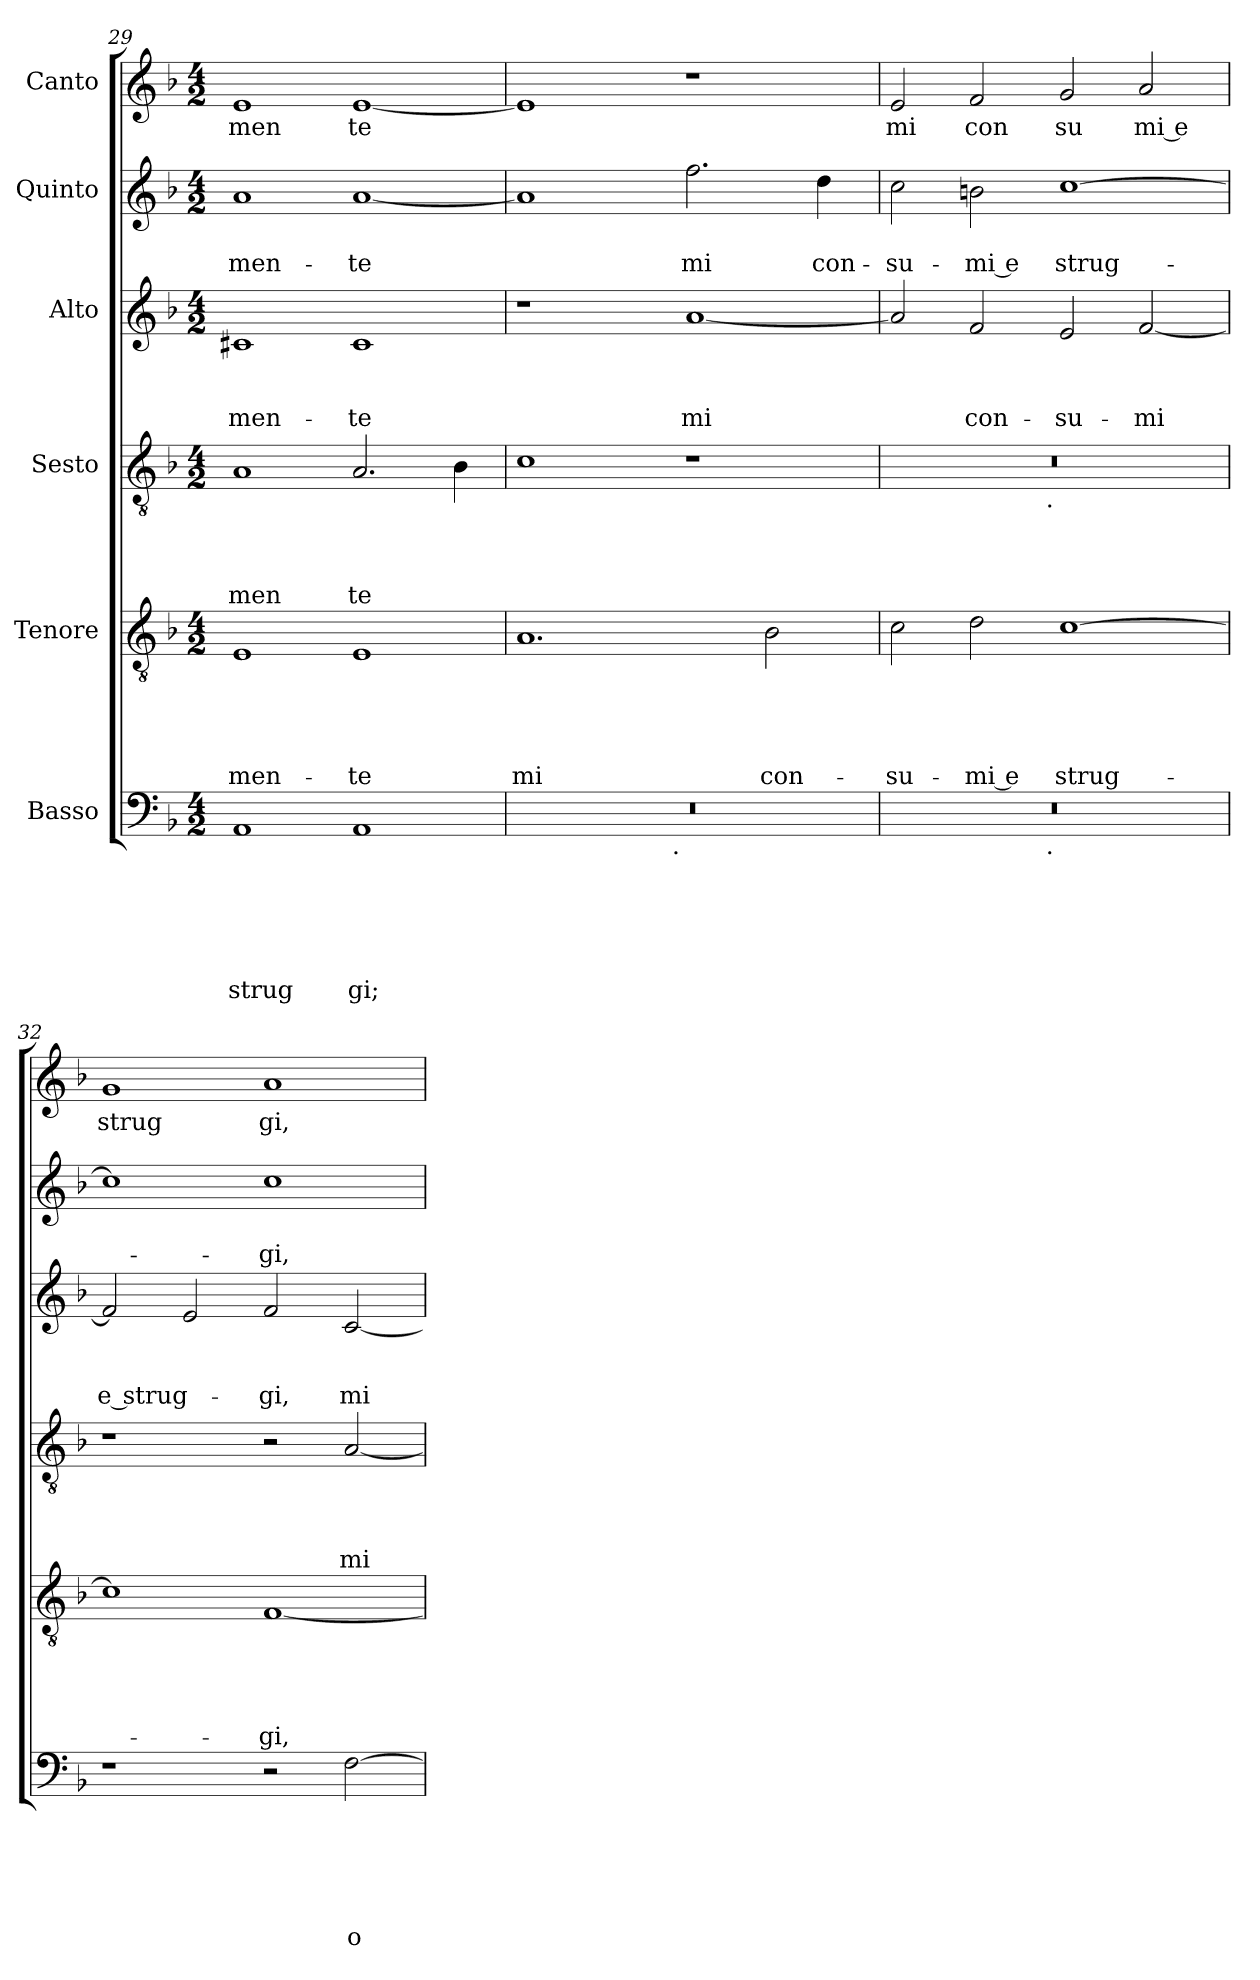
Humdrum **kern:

**kern	**text	**text	**text	**text	**text	**text	**kern	**text	**text	**text	**text	**text	**kern	**text	**text	**text	**text	**kern	**text	**text	**text	**kern	**text	**text	**kern	**text
*part6	*part6	*part6	*part6	*part6	*part6	*part6	*part5	*part5	*part5	*part5	*part5	*part5	*part4	*part4	*part4	*part4	*part4	*part3	*part3	*part3	*part3	*part2	*part2	*part2	*part1	*part1
*staff6	*staff6	*staff6	*staff6	*staff6	*staff6	*staff6	*staff5	*staff5	*staff5	*staff5	*staff5	*staff5	*staff4	*staff4	*staff4	*staff4	*staff4	*staff3	*staff3	*staff3	*staff3	*staff2	*staff2	*staff2	*staff1	*staff1
*I"Basso	*	*	*	*	*	*	*I"Tenore	*	*	*	*	*	*I"Sesto	*	*	*	*	*I"Alto	*	*	*	*I"Quinto	*	*	*I"Canto	*
*clefF4	*	*	*	*	*	*	*clefGv2	*	*	*	*	*	*clefGv2	*	*	*	*	*clefG2	*	*	*	*clefG2	*	*	*clefG2	*
*k[b-]	*	*	*	*	*	*	*k[b-]	*	*	*	*	*	*k[b-]	*	*	*	*	*k[b-]	*	*	*	*k[b-]	*	*	*k[b-]	*
*F:	*	*	*	*	*	*	*F:	*	*	*	*	*	*F:	*	*	*	*	*F:	*	*	*	*F:	*	*	*F:	*
*M4/2	*	*	*	*	*	*	*M4/2	*	*	*	*	*	*M4/2	*	*	*	*	*M4/2	*	*	*	*M4/2	*	*	*M4/2	*
=29	=29	=29	=29	=29	=29	=29	=29	=29	=29	=29	=29	=29	=29	=29	=29	=29	=29	=29	=29	=29	=29	=29	=29	=29	=29	=29
!	!	!	!	!	!	!LO:LY:b	!	!	!	!	!	!LO:LY:b	!	!	!	!	!LO:LY:b	!	!	!	!LO:LY:b	!	!	!LO:LY:b	!	!LO:LY:b
1AA	.	.	.	.	.	strug	1E	.	.	.	.	-men-	1A	.	.	.	men	1c#X	.	.	-men-	1a	.	-men-	1e	men
!	!	!	!	!	!	!LO:LY:b	!	!	!	!	!	!LO:LY:b	!	!	!	!	!LO:LY:b	!	!	!	!LO:LY:b	!	!	!LO:LY:b	!	!LO:LY:b
1AA	.	.	.	.	.	gi;	1E	.	.	.	.	-te	2.A/	.	.	.	te	1c#	.	.	-te	[<1a	.	-te	[<1e	te
.	.	.	.	.	.	.	.	.	.	.	.	.	4B-\	.	.	.	.	.	.	.	.	.	.	.	.	.
=30	=30	=30	=30	=30	=30	=30	=30	=30	=30	=30	=30	=30	=30	=30	=30	=30	=30	=30	=30	=30	=30	=30	=30	=30	=30	=30
!	!	!	!	!	!	!	!	!	!	!	!	!LO:LY:b	!	!	!	!	!	!	!	!	!	!	!	!	!	!
*^	*	*	*	*	*	*	*	*	*	*	*	*	*	*	*	*	*	*	*	*	*	*	*	*	*	*
0r	2ryy	.	.	.	.	.	.	1.A	.	.	.	.	mi	1c	.	.	.	.	1r	.	.	.	1a]	.	.	1e]	.
.	4...ryy	.	.	.	.	.	.	.	.	.	.	.	.	.	.	.	.	.	.	.	.	.	.	.	.	.	.
!	!LO:TX:b:t=.	!	!	!	!	!	!	!	!	!	!	!	!	!	!	!	!	!	!	!	!	!	!	!	!	!	!
.	1ryy	.	.	.	.	.	.	.	.	.	.	.	.	.	.	.	.	.	.	.	.	.	.	.	.	.	.
!	!	!	!	!	!	!	!	!	!	!	!	!	!	!	!	!	!	!	!	!	!	!LO:LY:b	!	!	!LO:LY:b	!	!
.	.	.	.	.	.	.	.	.	.	.	.	.	.	1r	.	.	.	.	[<1a	.	.	mi	2.ff\	.	mi	1r	.
!	!	!	!	!	!	!	!	!	!	!	!	!	!LO:LY:b	!	!	!	!	!	!	!	!	!	!	!	!	!	!
.	.	.	.	.	.	.	.	2B-\	.	.	.	.	con-	.	.	.	.	.	.	.	.	.	.	.	.	.	.
!	!	!	!	!	!	!	!	!	!	!	!	!	!	!	!	!	!	!	!	!	!	!	!	!	!LO:LY:b	!	!
.	.	.	.	.	.	.	.	.	.	.	.	.	.	.	.	.	.	.	.	.	.	.	4dd\	.	con-	.	.
.	32ryy	.	.	.	.	.	.	.	.	.	.	.	.	.	.	.	.	.	.	.	.	.	.	.	.	.	.
=31	=31	=31	=31	=31	=31	=31	=31	=31	=31	=31	=31	=31	=31	=31	=31	=31	=31	=31	=31	=31	=31	=31	=31	=31	=31	=31	=31
!	!	!	!	!	!	!	!	!	!	!	!	!	!LO:LY:b	!	!	!	!	!	!	!	!	!	!	!	!LO:LY:b	!	!LO:LY:b
*	*	*	*	*	*	*	*	*	*	*	*	*	*	*^	*	*	*	*	*	*	*	*	*	*	*	*	*
0r	2ryy	.	.	.	.	.	.	2c\	.	.	.	.	-su-	0r	2ryy	.	.	.	.	2a/]	.	.	.	2cc\	.	-su-	2e/	mi
!	!	!	!	!	!	!	!	!	!	!	!	!	!LO:LY:b:rj	!	!	!	!	!	!	!	!	!	!LO:LY:b	!	!	!LO:LY:b:rj	!	!LO:LY:b
.	4...ryy	.	.	.	.	.	.	2d\	.	.	.	.	-mi e	.	4...ryy	.	.	.	.	2f/	.	.	con-	2bn\	.	-mi e	2f/	con
!	!	!	!	!	!	!	!	!	!	!	!	!	!	!	!LO:TX:b:t=.	!	!	!	!	!	!	!	!	!	!	!	!	!
!	!LO:TX:b:t=.	!	!	!	!	!	!	!	!	!	!	!	!	!	!	!	!	!	!	!	!	!	!	!	!	!	!	!
.	1ryy	.	.	.	.	.	.	.	.	.	.	.	.	.	1ryy	.	.	.	.	.	.	.	.	.	.	.	.	.
!	!	!	!	!	!	!	!	!	!	!	!	!	!LO:LY:b	!	!	!	!	!	!	!	!	!	!LO:LY:b	!	!	!LO:LY:b	!	!LO:LY:b
.	.	.	.	.	.	.	.	[>1c	.	.	.	.	strug-	.	.	.	.	.	.	2e/	.	.	-su-	[>1cc	.	strug-	2g/	su
!	!	!	!	!	!	!	!	!	!	!	!	!	!	!	!	!	!	!	!	!	!	!	!LO:LY:b	!	!	!	!	!LO:LY:b:rj
.	.	.	.	.	.	.	.	.	.	.	.	.	.	.	.	.	.	.	.	[<2f/	.	.	-mi	.	.	.	2a/	mi e
.	32ryy	.	.	.	.	.	.	.	.	.	.	.	.	.	32ryy	.	.	.	.	.	.	.	.	.	.	.	.	.
=32	=32	=32	=32	=32	=32	=32	=32	=32	=32	=32	=32	=32	=32	=32	=32	=32	=32	=32	=32	=32	=32	=32	=32	=32	=32	=32	=32	=32
!	!	!	!	!	!	!	!	!	!	!	!	!	!	!	!	!	!	!	!	!	!	!	!LO:LY:b:rj	!	!	!	!	!LO:LY:b
*v	*v	*	*	*	*	*	*	*	*	*	*	*	*	*v	*v	*	*	*	*	*	*	*	*	*	*	*	*	*
1r	.	.	.	.	.	.	1c]	.	.	.	.	.	1r	.	.	.	.	2f/]	.	.	e strug-	1cc]	.	.	1g	strug
.	.	.	.	.	.	.	.	.	.	.	.	.	.	.	.	.	.	2e/	.	.	.	.	.	.	.	.
!	!	!	!	!	!	!	!	!	!	!	!	!LO:LY:b	!	!	!	!	!	!	!	!	!LO:LY:b	!	!	!LO:LY:b	!	!LO:LY:b
2r	.	.	.	.	.	.	[<1F	.	.	.	.	-gi,	2r	.	.	.	.	2f/	.	.	-gi,	1cc	.	-gi,	1a	gi,
!	!	!	!	!	!	!LO:LY:b	!	!	!	!	!	!	!	!	!	!	!LO:LY:b	!	!	!	!LO:LY:b	!	!	!	!	!
[>2F\	.	.	.	.	.	o	.	.	.	.	.	.	[<2A/	.	.	.	mi	[<2c/	.	.	mi	.	.	.	.	.
=	=	=	=	=	=	=	=	=	=	=	=	=	=	=	=	=	=	=	=	=	=	=	=	=	=	=
*-	*-	*-	*-	*-	*-	*-	*-	*-	*-	*-	*-	*-	*-	*-	*-	*-	*-	*-	*-	*-	*-	*-	*-	*-	*-	*-
